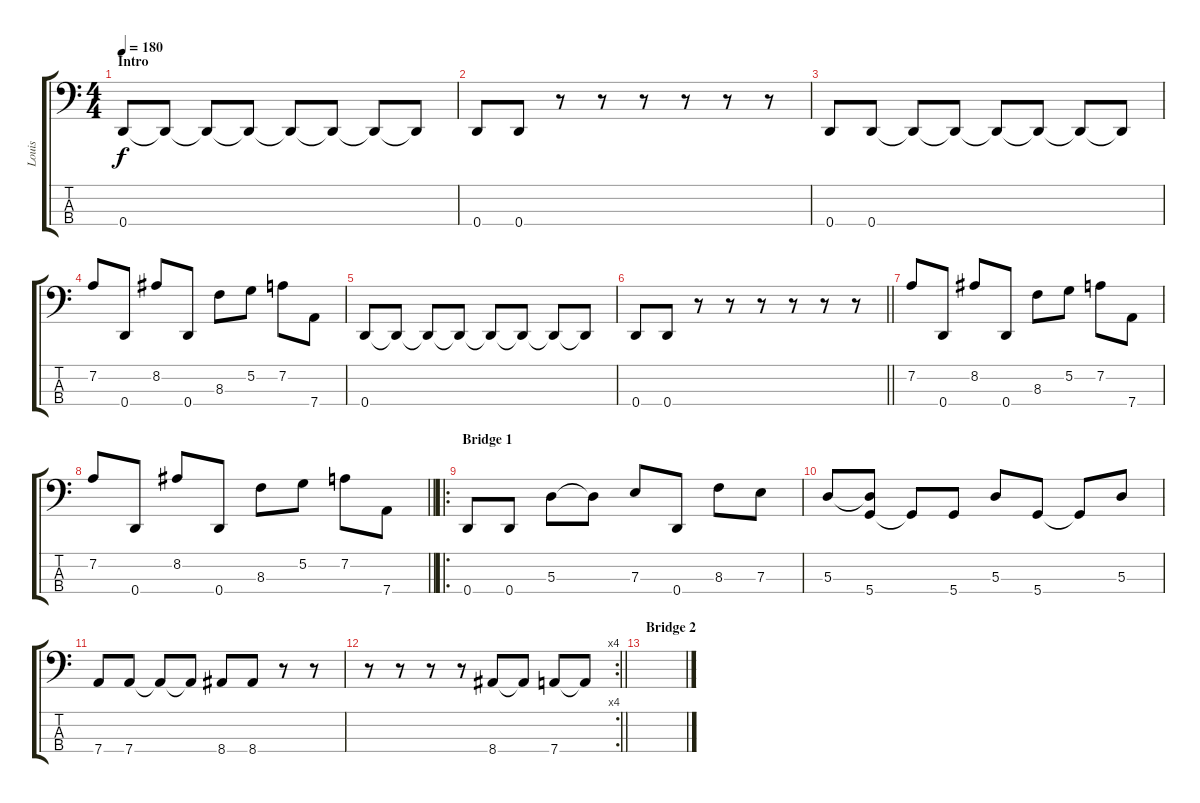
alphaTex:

\track ("Louis" "Louis") {instrument electricbassfinger}
\staff {score tabs}
\tuning (G2 D2 A1 D1) {hide}
\ts (4 4)
\section ("" "Intro")
\tempo 180
\clef f4
\ks c
0.4.8{dy f instrument electricbassfinger} 0.4{t}.8 0.4{t}.8 0.4{t}.8 0.4{t}.8 0.4{t}.8 0.4{t}.8 0.4{t}.8 |
0.4.8 0.4.8 r.8 r.8 r.8 r.8 r.8 r.8 |
0.4.8 0.4.8 0.4{t}.8 0.4{t}.8 0.4{t}.8 0.4{t}.8 0.4{t}.8 0.4{t}.8 |
7.2.8 0.4.8 8.2.8 0.4.8 8.3.8 5.2.8 7.2.8 7.4.8 |
0.4.8 0.4{t}.8 0.4{t}.8 0.4{t}.8 0.4{t}.8 0.4{t}.8 0.4{t}.8 0.4{t}.8 |
\barLineRight lightlight
0.4.8 0.4.8 r.8 r.8 r.8 r.8 r.8 r.8 |
\section ("" "")
7.2.8 0.4.8 8.2.8 0.4.8 8.3.8 5.2.8 7.2.8 7.4.8 |
\barLineRight lightlight
7.2.8 0.4.8 8.2.8 0.4.8 8.3.8 5.2.8 7.2.8 7.4.8 |
\ro
\section ("" "Bridge 1")
0.4.8 0.4.8 5.3.8 5.3{t}.8 7.3.8 0.4.8 8.3.8 7.3.8 |
5.3.8 (5.3{t} 5.4).8 5.4{t}.8 5.4.8 5.3.8 5.4.8 5.4{t}.8 5.3.8 |
7.4.8 7.4.8 7.4{t}.8 7.4{t}.8 8.4.8 8.4.8 r.8 r.8 |
\rc 4
\barLineRight lightlight
r.8 r.8 r.8 r.8 8.4.8 8.4{t}.8 7.4.8 7.4{t}.8 |
\section ("" "Bridge 2")
